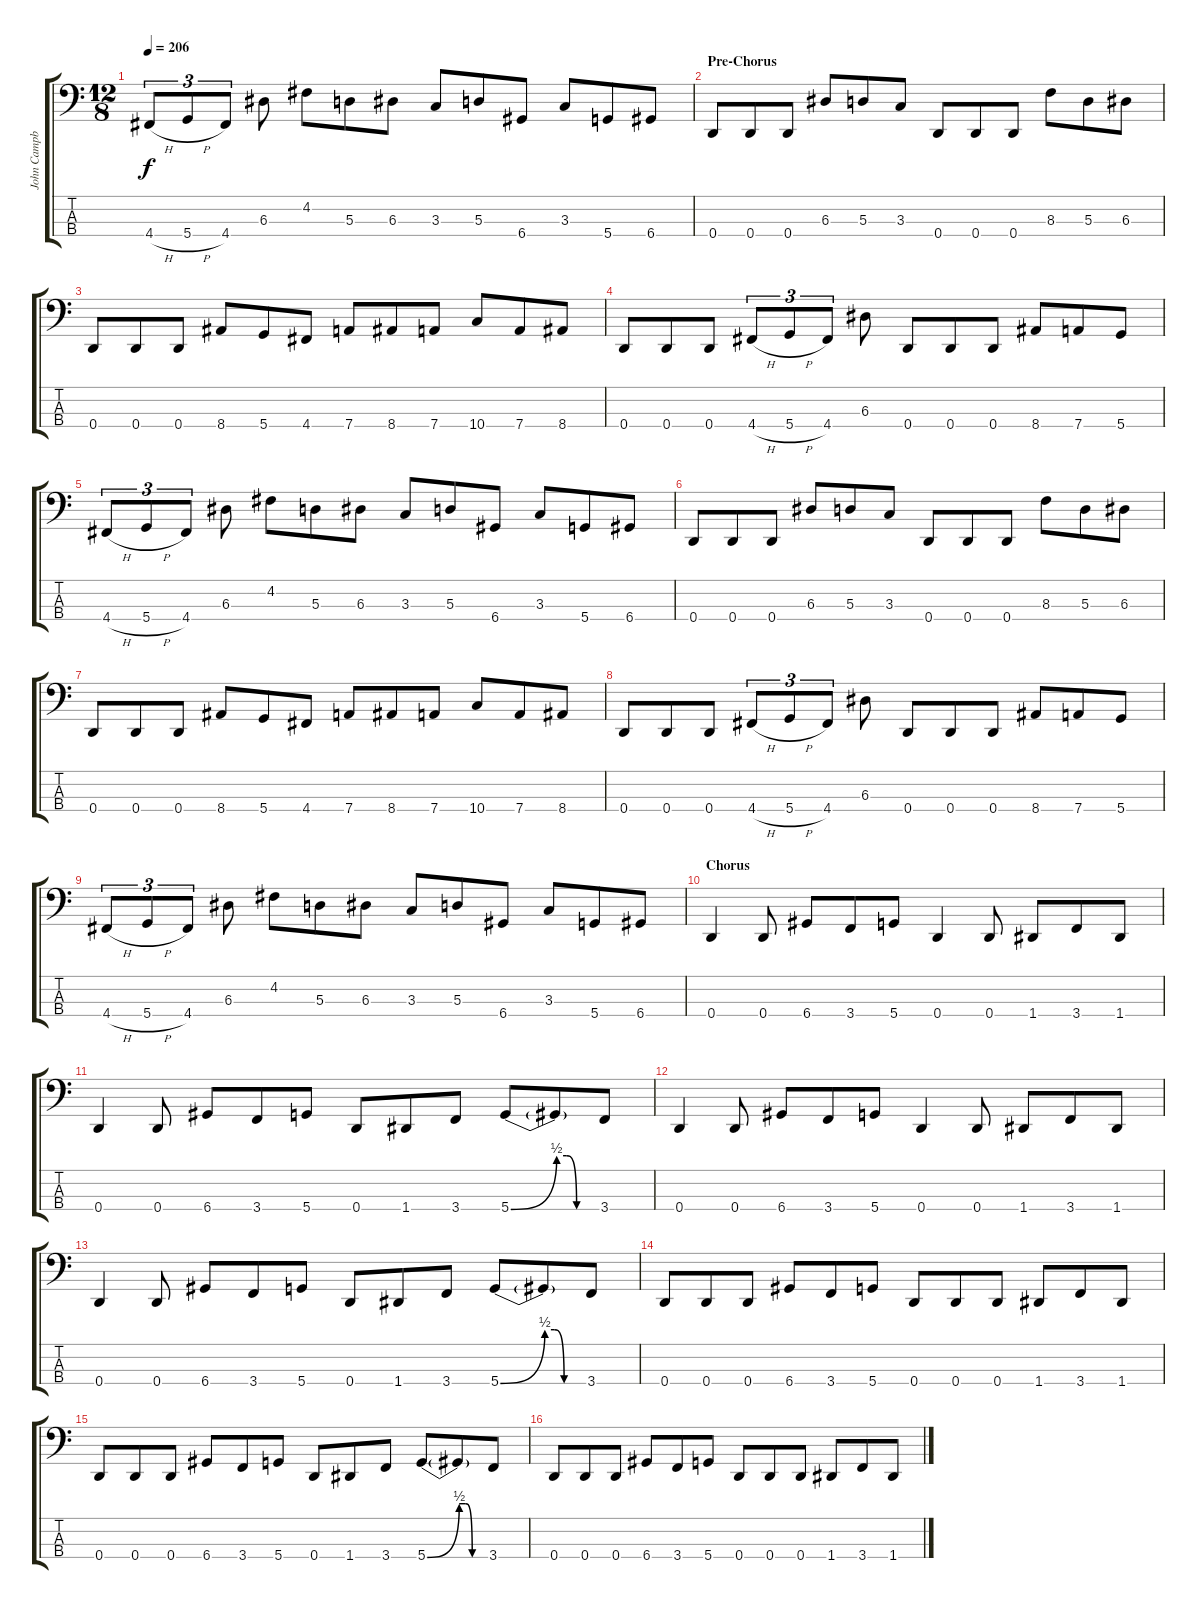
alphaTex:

\track ("John Campbell" "John Campb") {instrument electricbasspick}
\staff {score tabs}
\tuning (G2 D2 A1 D1) {hide}
\ts (12 8)
\tempo 206
\clef f4
\ks c
4.4{h}.8{tu (3 2) dy f} 5.4{h}.8{tu (3 2)} 4.4.8{tu (3 2)} 6.3.8 4.2.8 5.3.8 6.3.8 3.3.8 5.3.8 6.4.8 3.3.8 5.4.8 6.4.8 |
\section ("" "Pre-Chorus")
0.4.8 0.4.8 0.4.8 6.3.8 5.3.8 3.3.8 0.4.8 0.4.8 0.4.8 8.3.8 5.3.8 6.3.8 |
0.4.8 0.4.8 0.4.8 8.4.8 5.4.8 4.4.8 7.4.8 8.4.8 7.4.8 10.4.8 7.4.8 8.4.8 |
0.4.8 0.4.8 0.4.8 4.4{h}.8{tu (3 2)} 5.4{h}.8{tu (3 2)} 4.4.8{tu (3 2)} 6.3.8 0.4.8 0.4.8 0.4.8 8.4.8 7.4.8 5.4.8 |
4.4{h}.8{tu (3 2)} 5.4{h}.8{tu (3 2)} 4.4.8{tu (3 2)} 6.3.8 4.2.8 5.3.8 6.3.8 3.3.8 5.3.8 6.4.8 3.3.8 5.4.8 6.4.8 |
0.4.8 0.4.8 0.4.8 6.3.8 5.3.8 3.3.8 0.4.8 0.4.8 0.4.8 8.3.8 5.3.8 6.3.8 |
0.4.8 0.4.8 0.4.8 8.4.8 5.4.8 4.4.8 7.4.8 8.4.8 7.4.8 10.4.8 7.4.8 8.4.8 |
0.4.8 0.4.8 0.4.8 4.4{h}.8{tu (3 2)} 5.4{h}.8{tu (3 2)} 4.4.8{tu (3 2)} 6.3.8 0.4.8 0.4.8 0.4.8 8.4.8 7.4.8 5.4.8 |
4.4{h}.8{tu (3 2)} 5.4{h}.8{tu (3 2)} 4.4.8{tu (3 2)} 6.3.8 4.2.8 5.3.8 6.3.8 3.3.8 5.3.8 6.4.8 3.3.8 5.4.8 6.4.8 |
\section ("" "Chorus")
0.4.4 0.4.8 6.4.8 3.4.8 5.4.8 0.4.4 0.4.8 1.4.8 3.4.8 1.4.8 |
0.4.4 0.4.8 6.4.8 3.4.8 5.4.8 0.4.8 1.4.8 3.4.8 5.4{be (bend 0 0 60 2)}.8 5.4{be (custom 0 2 15 2 30 0 60 0) t}.8 3.4.8 |
0.4.4 0.4.8 6.4.8 3.4.8 5.4.8 0.4.4 0.4.8 1.4.8 3.4.8 1.4.8 |
0.4.4 0.4.8 6.4.8 3.4.8 5.4.8 0.4.8 1.4.8 3.4.8 5.4{be (bend 0 0 60 2)}.8 5.4{be (custom 0 2 15 2 30 0 60 0) t}.8 3.4.8 |
0.4.8 0.4.8 0.4.8 6.4.8 3.4.8 5.4.8 0.4.8 0.4.8 0.4.8 1.4.8 3.4.8 1.4.8 |
0.4.8 0.4.8 0.4.8 6.4.8 3.4.8 5.4.8 0.4.8 1.4.8 3.4.8 5.4{be (bend 0 0 60 2)}.8 5.4{be (custom 0 2 15 2 30 0 60 0) t}.8 3.4.8 |
0.4.8 0.4.8 0.4.8 6.4.8 3.4.8 5.4.8 0.4.8 0.4.8 0.4.8 1.4.8 3.4.8 1.4.8
